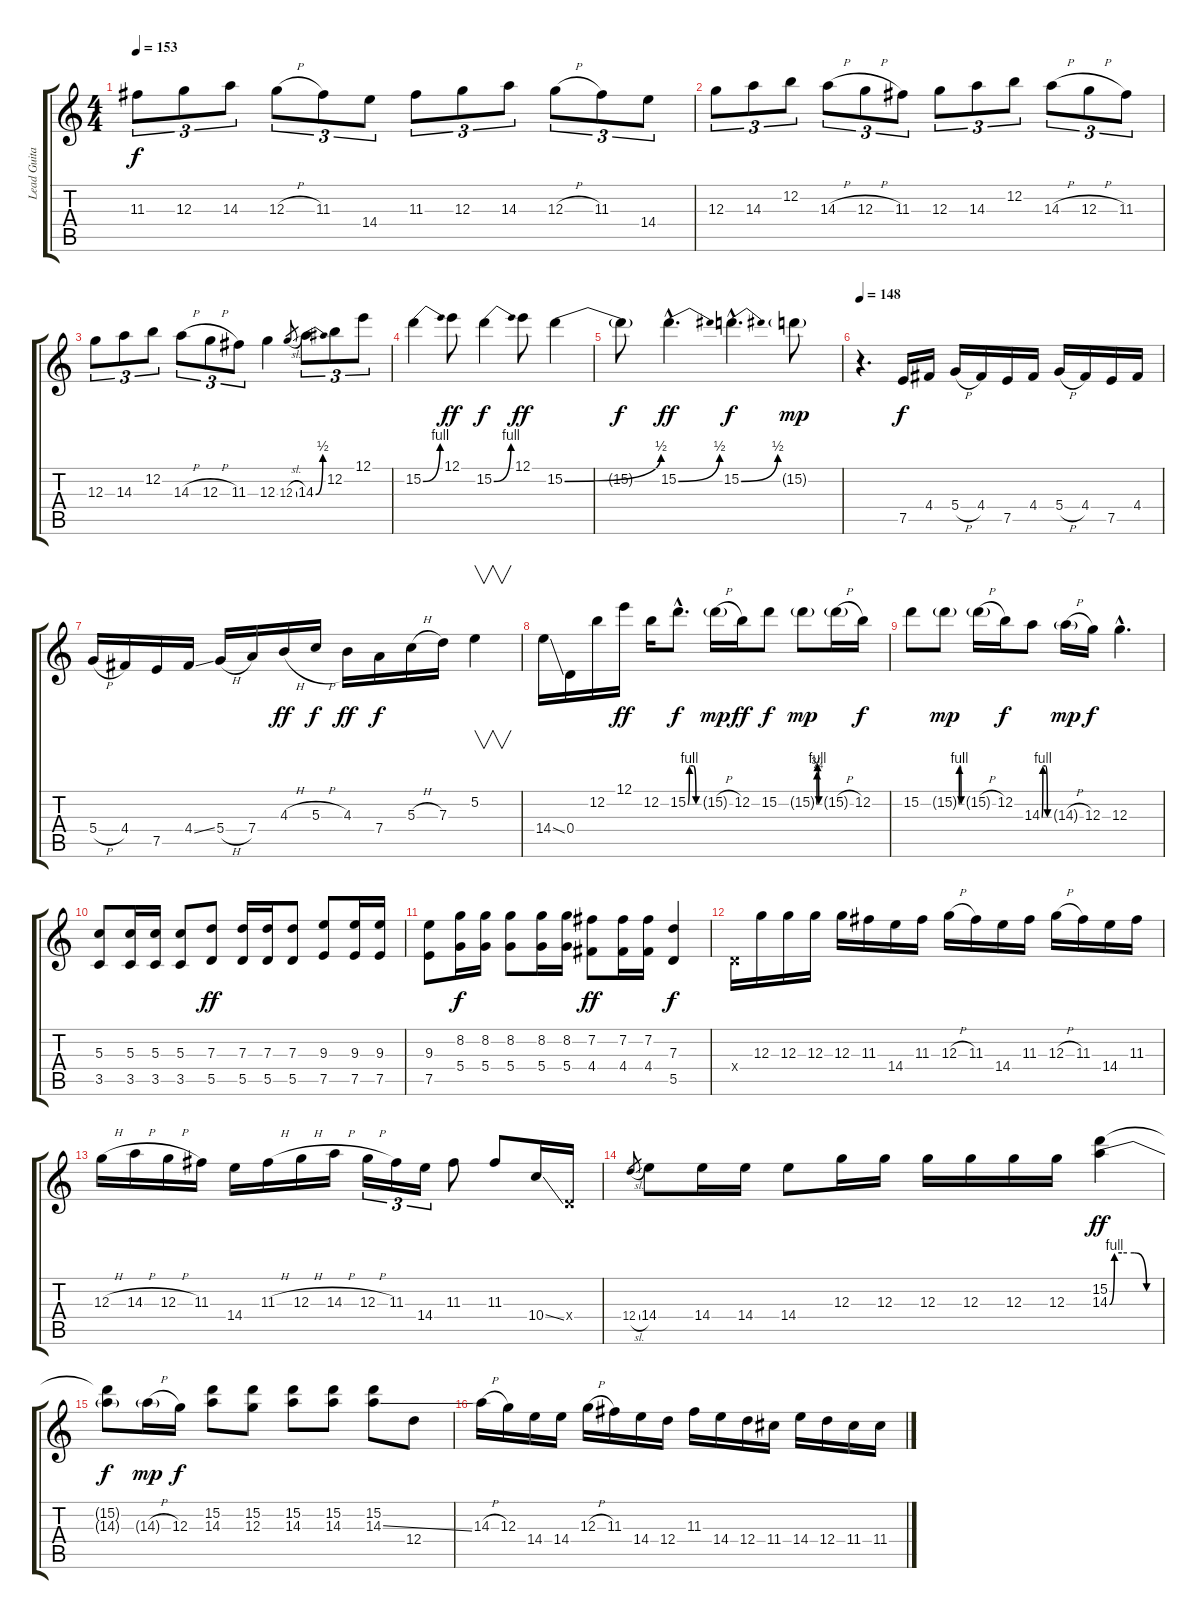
\track ("Lead Guitar I" "Lead Guita") {instrument overdrivenguitar}
\staff {score tabs}
\tuning (E4 B3 G3 D3 A2 E2) {hide}
\ts (4 4)
\tempo 153
\clef g2
\ks c
11.3.8{tu (3 2) dy f} 12.3.8{tu (3 2)} 14.3.8{tu (3 2)} 12.3{h}.8{tu (3 2)} 11.3.8{tu (3 2)} 14.4.8{tu (3 2)} 11.3.8{tu (3 2)} 12.3.8{tu (3 2)} 14.3.8{tu (3 2)} 12.3{h}.8{tu (3 2)} 11.3.8{tu (3 2)} 14.4.8{tu (3 2)} |
12.3.8{tu (3 2)} 14.3.8{tu (3 2)} 12.2.8{tu (3 2)} 14.3{h}.8{tu (3 2)} 12.3{h}.8{tu (3 2)} 11.3.8{tu (3 2)} 12.3.8{tu (3 2)} 14.3.8{tu (3 2)} 12.2.8{tu (3 2)} 14.3{h}.8{tu (3 2)} 12.3{h}.8{tu (3 2)} 11.3.8{tu (3 2)} |
12.3.8{tu (3 2)} 14.3.8{tu (3 2)} 12.2.8{tu (3 2)} 14.3{h}.8{tu (3 2)} 12.3{h}.8{tu (3 2)} 11.3.8{tu (3 2)} 12.3.4 12.3{sl}.8{gr} 14.3{be (bend 0 0 60 2)}.8{tu (3 2)} 12.2.8{tu (3 2)} 12.1.8{tu (3 2)} |
15.2{be (bend 0 0 60 4)}.4 12.1.8{dy ff} 15.2{be (bend 0 0 60 4)}.4{dy f} 12.1.8{dy ff} 15.2{be (bend 0 0 60 2)}.4 |
15.2{t}.8{dy f} 15.2{be (bend 0 0 60 2) hac}.4{d dy ff} 15.2{be (bend 0 0 60 2) hac}.4{d dy f} 15.2{g}.8{dy mp} |
\tempo 148
r.4{d balance 8} 7.5.16{dy f} 4.4.16 5.4{h}.16 4.4.16 7.5.16 4.4.16 5.4{h}.16 4.4.16 7.5.16 4.4.16 |
5.4{h}.16 4.4.16 7.5.16 4.4{ss}.16 5.4{h}.16 7.4.16 4.3{h}.16{dy ff} 5.3{h}.16{dy f} 4.3.16{dy ff} 7.4.16{dy f} 5.3{h}.16 7.3.16 5.2.4{v} |
14.4{ss}.16 0.4.16 12.2.16 12.1.16{dy ff} 12.2.16 15.2{be (custom 0 0 9 4 15 4 30 4 45 0 60 0) hac}.8{d dy f} 15.2{h g}.16{dy mp} 12.2.16{dy ff} 15.2.8{dy f} 15.2{be (custom 0 0 5 3 15 4 30 4 45 0 60 0) g}.8{dy mp} 15.2{h g}.16 12.2.16{dy f} |
15.2.8 15.2{be (custom 0 0 7 4 15 4 30 4 45 0 60 0) g}.8{dy mp} 15.2{h g}.16 12.2.16{dy f} 14.3{be (custom 0 0 8 4 10 4 15 4 30 4 45 0 60 0)}.8 14.3{h g}.16{dy mp} 12.3.16{dy f} 12.3{hac}.4{d} |
(5.3 3.5).8 (5.3 3.5).16 (5.3 3.5).16 (5.3 3.5).8 (7.3 5.5).8{dy ff} (7.3 5.5).16 (7.3 5.5).16 (7.3 5.5).8 (9.3 7.5).8 (9.3 7.5).16 (9.3 7.5).16 |
(9.3 7.5).8 (8.2 5.4).16{dy f} (8.2 5.4).16 (8.2 5.4).8 (8.2 5.4).16 (8.2 5.4).16 (7.2 4.4).8{dy ff} (7.2 4.4).16 (7.2 4.4).16 (7.3 5.5).4{dy f} |
0.4{x}.16 12.3.16 12.3.16 12.3.16 12.3.16 11.3.16 14.4.16 11.3.16 12.3{h}.16 11.3.16 14.4.16 11.3.16 12.3{h}.16 11.3.16 14.4.16 11.3.16 |
12.3{h}.16 14.3{h}.16 12.3{h}.16 11.3.16 14.4.16 11.3{h}.16 12.3{h}.16 14.3{h}.16 12.3{h}.16{tu (3 2)} 11.3.16{tu (3 2)} 14.4.16{tu (3 2)} 11.3.8 11.3.8 10.4{ss}.16 0.4{x}.16 |
12.4{sl}.8{gr} 14.4.8 14.4.16 14.4.16 14.4.8 12.3.16 12.3.16 12.3.16 12.3.16 12.3.16 12.3.16 (15.2 14.3{be (custom 0 0 6 4 15 4 30 4 45 0 60 0)}).4{dy ff} |
(15.2{t} 14.3{t}).8{dy f} 14.3{h g}.16{dy mp} 12.3.16{dy f} (15.2 14.3).8 (15.2 12.3).8 (15.2 14.3).8 (15.2 14.3).8 (15.2 14.3{ss}).8 12.4.8 |
14.3{h}.16 12.3.16 14.4.16 14.4.16 12.3{h}.16 11.3.16 14.4.16 12.4.16 11.3.16 14.4.16 12.4.16 11.4.16 14.4.16 12.4.16 11.4.16 11.4.16
